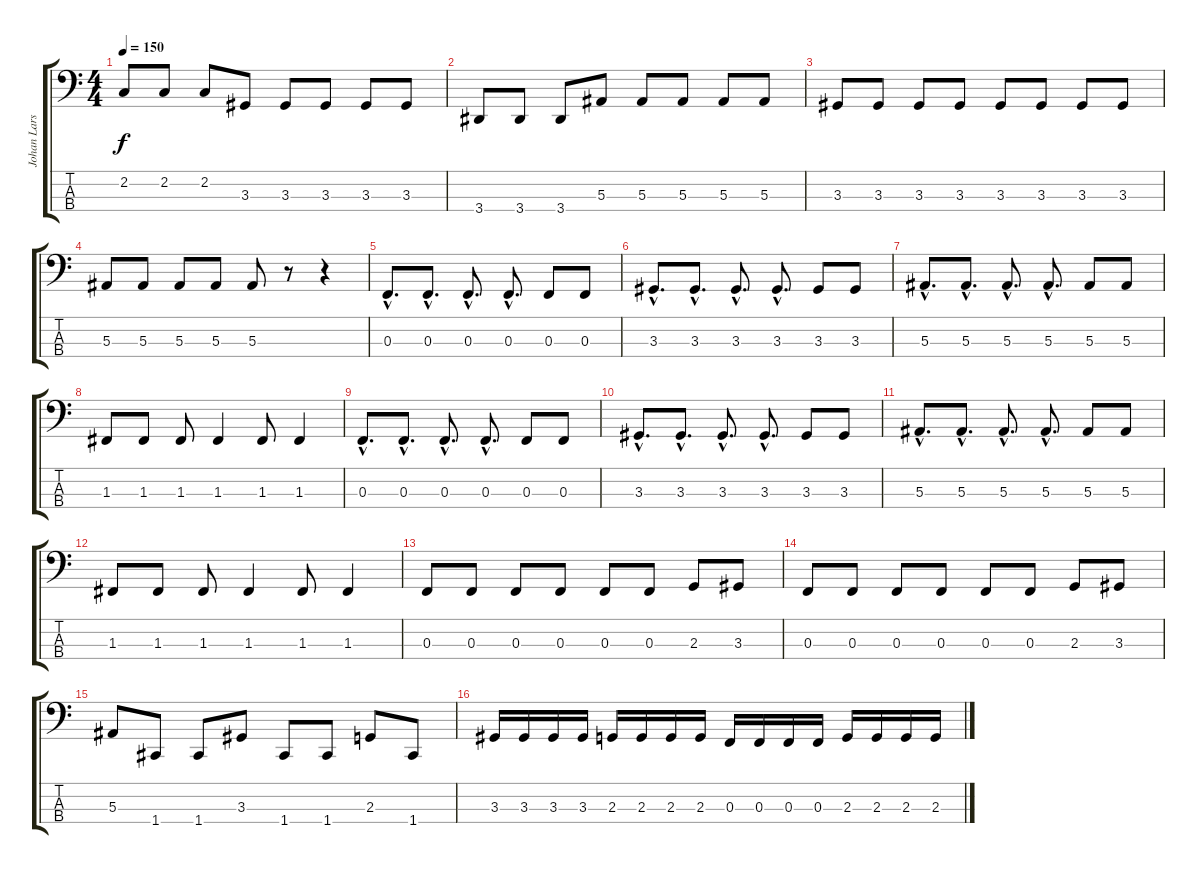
\track ("Johan Larsson" "Johan Lars") {instrument electricbassfinger}
\staff {score tabs}
\tuning (Eb2 Bb1 F1 C1) {hide}
\ts (4 4)
\tempo 150
\clef f4
\ks c
2.2.8{dy f} 2.2.8 2.2.8 3.3.8 3.3.8 3.3.8 3.3.8 3.3.8 |
3.4.8 3.4.8 3.4.8 5.3.8 5.3.8 5.3.8 5.3.8 5.3.8 |
3.3.8 3.3.8 3.3.8 3.3.8 3.3.8 3.3.8 3.3.8 3.3.8 |
5.3.8 5.3.8 5.3.8 5.3.8 5.3.8 r.8 r.4 |
0.3{hac}.8{d} 0.3{hac}.8{d} 0.3{hac}.8{d} 0.3{hac}.8{d} 0.3.8 0.3.8 |
3.3{hac}.8{d} 3.3{hac}.8{d} 3.3{hac}.8{d} 3.3{hac}.8{d} 3.3.8 3.3.8 |
5.3{hac}.8{d} 5.3{hac}.8{d} 5.3{hac}.8{d} 5.3{hac}.8{d} 5.3.8 5.3.8 |
1.3.8 1.3.8 1.3.8 1.3.4 1.3.8 1.3.4 |
0.3{hac}.8{d} 0.3{hac}.8{d} 0.3{hac}.8{d} 0.3{hac}.8{d} 0.3.8 0.3.8 |
3.3{hac}.8{d} 3.3{hac}.8{d} 3.3{hac}.8{d} 3.3{hac}.8{d} 3.3.8 3.3.8 |
5.3{hac}.8{d} 5.3{hac}.8{d} 5.3{hac}.8{d} 5.3{hac}.8{d} 5.3.8 5.3.8 |
1.3.8 1.3.8 1.3.8 1.3.4 1.3.8 1.3.4 |
0.3.8 0.3.8 0.3.8 0.3.8 0.3.8 0.3.8 2.3.8 3.3.8 |
0.3.8 0.3.8 0.3.8 0.3.8 0.3.8 0.3.8 2.3.8 3.3.8 |
5.3.8 1.4.8 1.4.8 3.3.8 1.4.8 1.4.8 2.3.8 1.4.8 |
3.3.16 3.3.16 3.3.16 3.3.16 2.3.16 2.3.16 2.3.16 2.3.16 0.3.16 0.3.16 0.3.16 0.3.16 2.3.16 2.3.16 2.3.16 2.3.16
